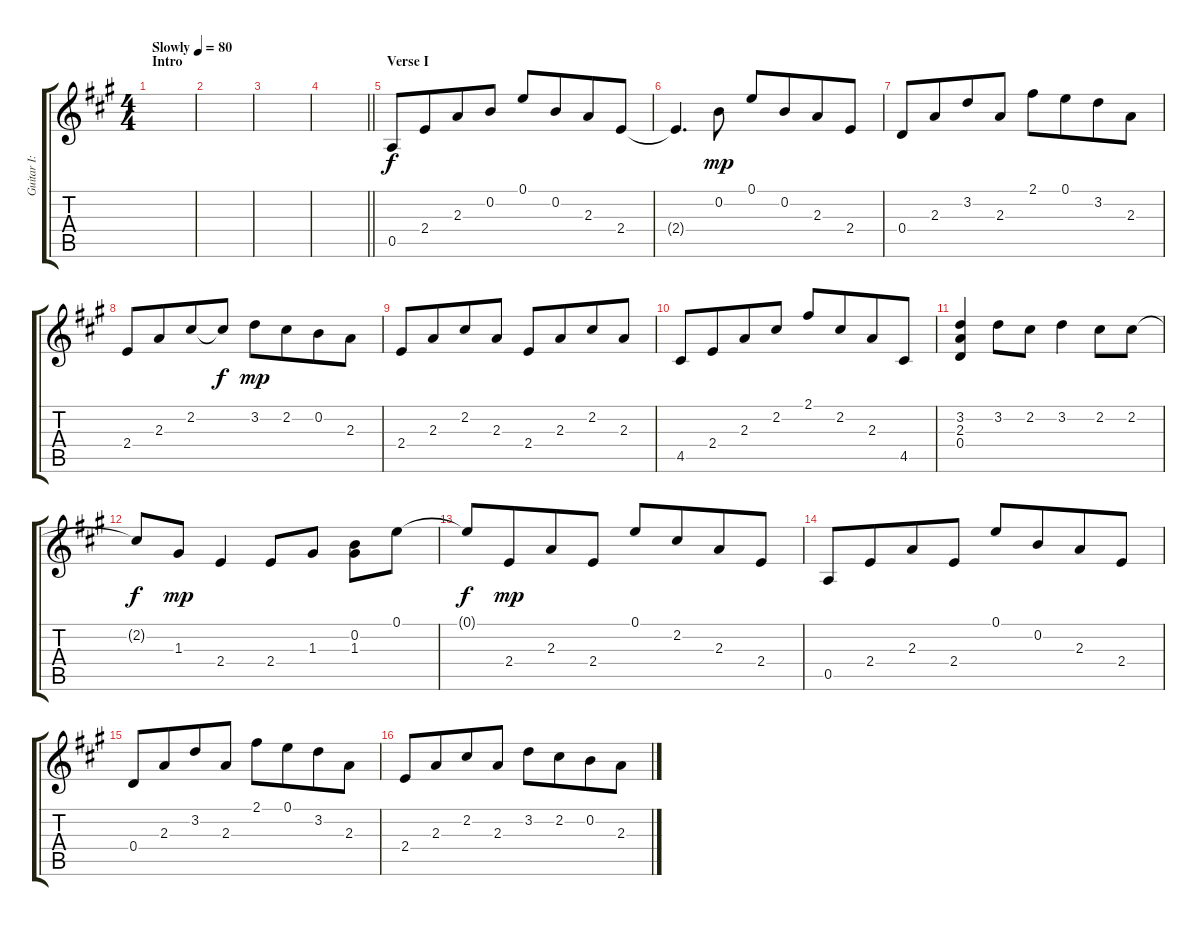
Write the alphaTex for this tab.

\track ("Guitar I: Todd Rundgren" "Guitar I: ") {instrument distortionguitar}
\staff {score tabs}
\tuning (E4 B3 G3 D3 A2 E2) {hide}
\ts (4 4)
\section ("" "Intro")
\tempo (80 "Slowly")
\clef g2
\ks a
|
|
|
\barLineRight lightlight
|
\section ("" "Verse I")
0.5.8 2.4.8{beam merge} 2.3.8 0.2.8{beam split} 0.1.8 0.2.8{beam merge} 2.3.8 2.4.8 |
2.4{t}.4{d dy f} 0.2.8{dy mp beam split} 0.1.8 0.2.8{beam merge} 2.3.8 2.4.8 |
0.4.8 2.3.8{beam merge} 3.2.8 2.3.8{beam split} 2.1.8 0.1.8{beam merge} 3.2.8 2.3.8 |
2.4.8 2.3.8{beam merge} 2.2.8 2.2{t}.8{dy f beam split} 3.2.8{dy mp} 2.2.8{beam merge} 0.2.8 2.3.8 |
2.4.8 2.3.8{beam merge} 2.2.8 2.3.8{beam split} 2.4.8 2.3.8{beam merge} 2.2.8 2.3.8 |
4.5.8 2.4.8{beam merge} 2.3.8 2.2.8{beam split} 2.1.8 2.2.8{beam merge} 2.3.8 4.5.8 |
(3.2 2.3 0.4).4 3.2.8 2.2.8 3.2.4 2.2.8 2.2.8 |
2.2{t}.8{dy f} 1.3.8{dy mp} 2.4.4 2.4.8 1.3.8 (0.2 1.3).8 0.1.8 |
0.1{t}.8{dy f} 2.4.8{dy mp beam merge} 2.3.8 2.4.8 0.1.8 2.2.8{beam merge} 2.3.8 2.4.8 |
0.5.8 2.4.8{beam merge} 2.3.8 2.4.8 0.1.8 0.2.8{beam merge} 2.3.8 2.4.8 |
0.4.8 2.3.8{beam merge} 3.2.8 2.3.8{beam split} 2.1.8 0.1.8{beam merge} 3.2.8 2.3.8 |
2.4.8 2.3.8{beam merge} 2.2.8 2.3.8{beam split} 3.2.8 2.2.8{beam merge} 0.2.8 2.3.8
